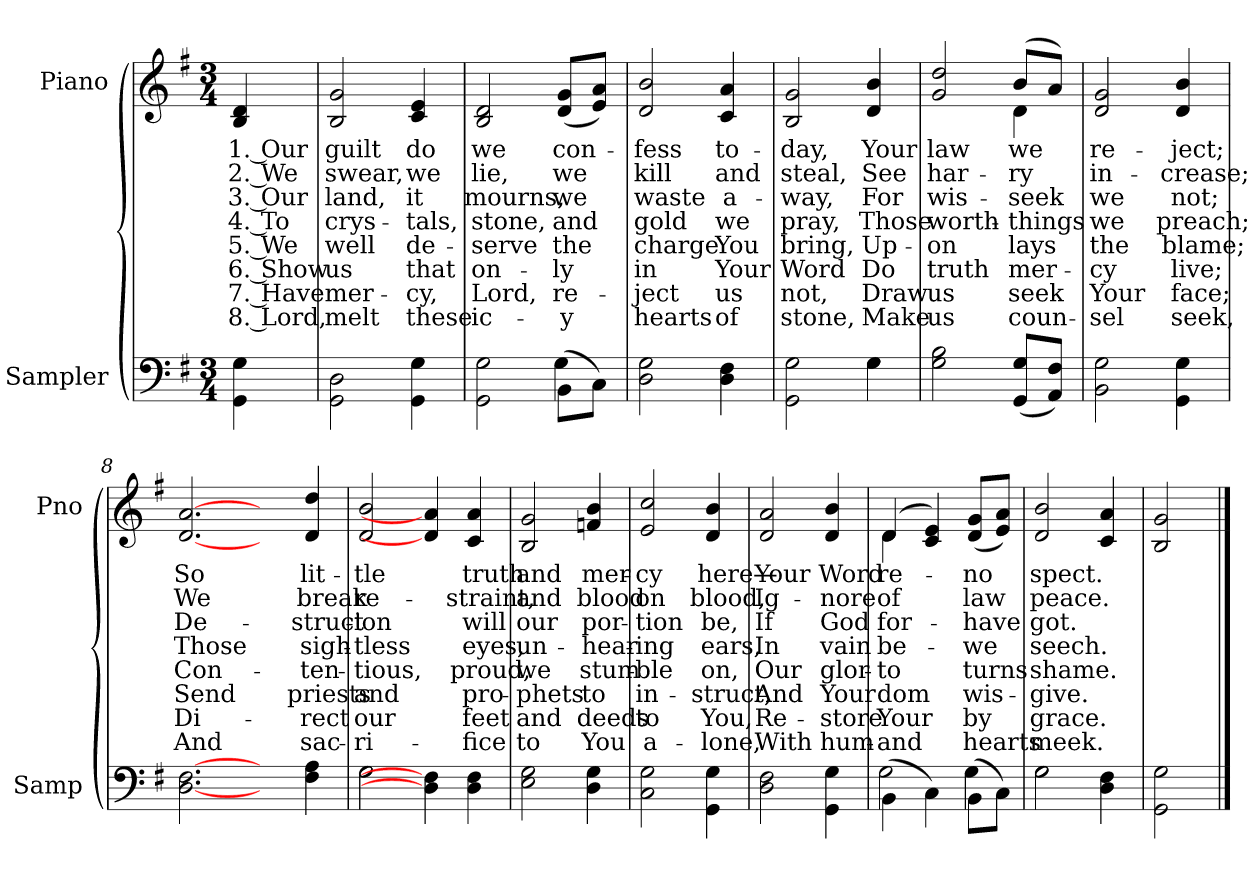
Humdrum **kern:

**kern	**kern	**text	**text	**text	**text	**text	**text	**text	**text
*part2	*part1	*part1	*part1	*part1	*part1	*part1	*part1	*part1	*part1
*staff2	*staff1	*staff1	*staff1	*staff1	*staff1	*staff1	*staff1	*staff1	*staff1
*I"Sampler	*I"Piano	*	*	*	*	*	*	*	*
*I'Samp	*I'Pno	*	*	*	*	*	*	*	*
*clefF4	*clefG2	*	*	*	*	*	*	*	*
*k[f#]	*k[f#]	*	*	*	*	*	*	*	*
*G:	*G:	*	*	*	*	*	*	*	*
*M3/4	*M3/4	*	*	*	*	*	*	*	*
=1	=1	=1	=1	=1	=1	=1	=1	=1	=1
4GG\ 4G\	4B/ 4d/	1. Our	2. We	3. Our	4. To	5. We	6. Show	7. Have	8. Lord,
=2	=2	=2	=2	=2	=2	=2	=2	=2	=2
2GG\ 2D\	2B/ 2g/	guilt	swear,	land,	crys-	well	us	mer-	melt
4GG\ 4G\	4c/ 4e/	do	we	it	-tals,	de-	that	-cy,	these
=3	=3	=3	=3	=3	=3	=3	=3	=3	=3
*^	*	*	*	*	*	*	*	*	*
2GG\ 2G\	2ryy	2B/ 2d/	we	lie,	mourns,	stone,	-serve	on-	Lord,	ic-
(8BB\L	4G	(8d/ 8g/L	con-	we	we	and	the	-ly	re-	-y
8C\J)	.	8e/ 8a/J)	.	.	.	.	.	.	.	.
*v	*v	*	*	*	*	*	*	*	*	*
=4	=4	=4	=4	=4	=4	=4	=4	=4	=4
2D\ 2G\	2d/ 2b/	-fess	kill	waste	gold	charge	in	-ject	hearts
4D\ 4F#\	4c/ 4a/	to-	and	a-	we	You	Your	us	of
=5	=5	=5	=5	=5	=5	=5	=5	=5	=5
*^	*	*	*	*	*	*	*	*	*
2GG\ 2G\	2ryy	2B/ 2g/	-day,	steal,	-way,	pray,	bring,	Word	not,	stone,
4G\	4G	4d/ 4b/	Your	See	For	Those	Up-	Do	Draw	Make
*v	*v	*	*	*	*	*	*	*	*	*
=6	=6	=6	=6	=6	=6	=6	=6	=6	=6
*	*^	*	*	*	*	*	*	*	*
2G\ 2B\	2g/ 2dd/	2ryy	law	har-	wis-	worth-	-on	truth	us	us
(8GG/ 8G/L	(8b/L	4d	we	-ry	seek	things	lays	mer-	seek	coun-
8AA/ 8F#/J)	8a/J)	.	.	.	.	.	.	.	.	.
*	*v	*v	*	*	*	*	*	*	*	*
=7	=7	=7	=7	=7	=7	=7	=7	=7	=7
2BB\ 2G\	2d/ 2g/	re-	in-	we	we	the	-cy	Your	-sel
4GG\ 4G\	4d/ 4b/	-ject;	-crease;	not;	preach;	blame;	live;	face;	seek,
=8	=8	=8	=8	=8	=8	=8	=8	=8	=8
[2.D [2.F#	[2.d [2.a	So	We	De-	Those	Con-	Send	Di-	And
4ryy	4ryy	.	.	.	.	.	.	.	.
4F#\ 4A\	4d/ 4dd/	lit-	break	-struct-	sigh-	-ten-	priests	-rect	sac-
=9	=9	=9	=9	=9	=9	=9	=9	=9	=9
*^	*	*	*	*	*	*	*	*	*
2G\	2G	2d/ 2b/	-tle	re-	-ion	-tless	-tious,	and	our	-ri-
4D] 4F#]	2ryy	4d] 4a]	.	.	.	.	.	.	.	.
4D\ 4F#\	.	4c/ 4a/	truth	-straint,	will	eyes,	proud,	pro-	feet	-fice
*v	*v	*	*	*	*	*	*	*	*	*
=10	=10	=10	=10	=10	=10	=10	=10	=10	=10
2E\ 2G\	2B/ 2g/	and	and	our	un-	we	-phets	and	to
4D\ 4G\	4fn/ 4b/	mer-	blood	por-	-hear-	stum-	to	deeds	You
=11	=11	=11	=11	=11	=11	=11	=11	=11	=11
2C\ 2G\	2e/ 2cc/	-cy	on	-tion	-ing	-ble	in-	to	a-
4GG\ 4G\	4d/ 4b/	here—	blood,	be,	ears,	on,	-struct,	You,	-lone,
=12	=12	=12	=12	=12	=12	=12	=12	=12	=12
2D\ 2F#\	2d/ 2a/	Your	Ig-	If	In	Our	And	Re-	With
4GG\ 4G\	4d/ 4b/	Word	-nore	God	vain	glor-	Your	-store	hum-
=13	=13	=13	=13	=13	=13	=13	=13	=13	=13
*^	*^	*	*	*	*	*	*	*	*
(4BB\	2G	(4d/	4d	re-	of	for-	be-	to	-dom	Your	and
4C\)	.	4c/ 4e/)	2ryy	.	.	.	.	.	.	.	.
(8BB\L	4G	(8d/ 8g/L	.	no	law	have	we	turns	wis-	by	hearts
8C\J)	.	8e/ 8a/J)	.	.	.	.	.	.	.	.	.
*	*	*v	*v	*	*	*	*	*	*	*	*
=14	=14	=14	=14	=14	=14	=14	=14	=14	=14	=14
2G\	2G	2d/ 2b/	-spect.	peace.	-got.	-seech.	shame.	give.	grace.	meek.
4D\ 4F#\	4ryy	4c/ 4a/	.	.	.	.	.	.	.	.
*v	*v	*	*	*	*	*	*	*	*	*
=15	=15	=15	=15	=15	=15	=15	=15	=15	=15
2GG\ 2G\	2B/ 2g/	.	.	.	.	.	.	.	.
==	==	==	==	==	==	==	==	==	==
*-	*-	*-	*-	*-	*-	*-	*-	*-	*-
